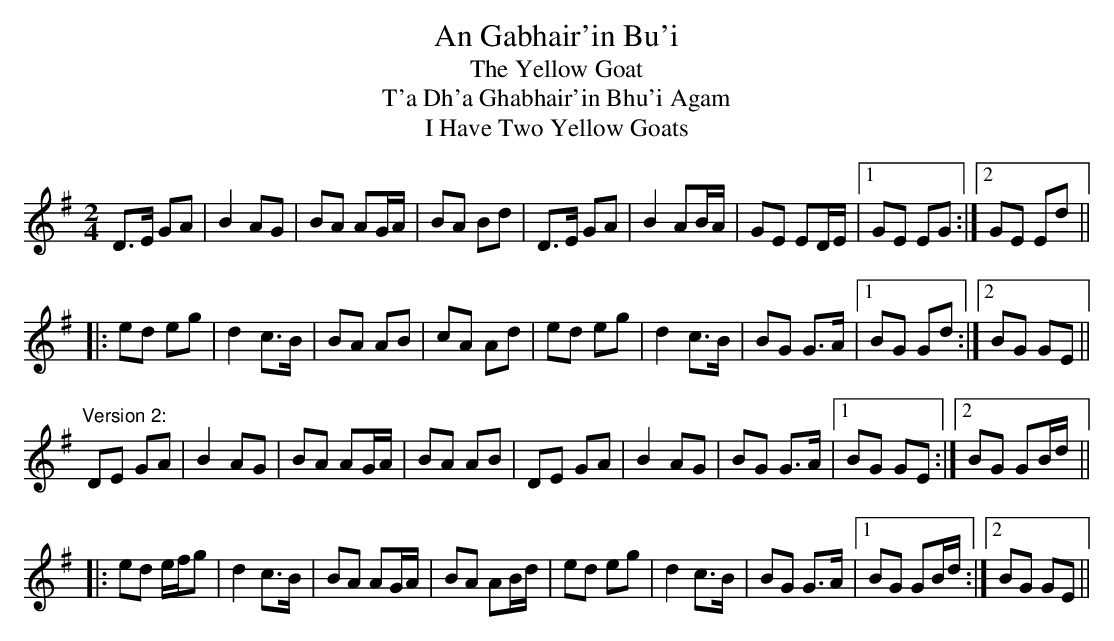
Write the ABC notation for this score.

X:1
T:Gabhair'in Bu'i, An
T:Yellow Goat, The
T:T'a Dh'a Ghabhair'in Bhu'i Agam
T:I Have Two Yellow Goats
M:2/4
L:1/8
K:G
D>E GA|B2 AG|BA AG/A/|BA Bd|D>E GA|B2 AB/A/|GE ED/E/|1 GE EG:|2 GE Ed||
|:ed eg|d2 c>B|BA AB|cA Ad|ed eg|d2 c>B|BG G>A|1 BG Gd:|2 BG GE||
"Version 2:"
DE GA|B2 AG|BA AG/A/|BA AB|DE GA|B2 AG|BG G>A|1 BG GE:|2 BG GB/d/||
|:ed e/f/g|d2 c>B|BA AG/A/|BA AB/d/|ed eg|d2 c>B|BG G>A|1 BG GB/d/:|2 BG GE||
